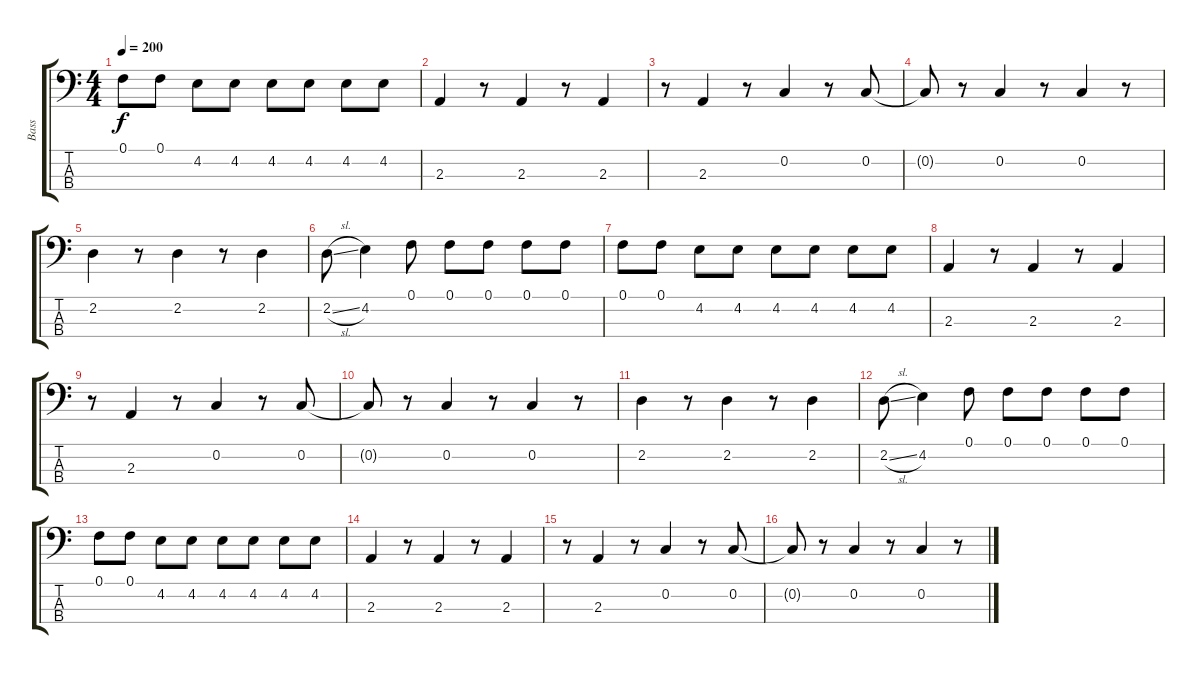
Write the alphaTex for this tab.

\track ("Bass" "Bass") {instrument electricbassfinger}
\staff {score tabs}
\tuning (F2 C2 G1 D1) {hide}
\ts (4 4)
\tempo 200
\clef f4
\ks c
0.1.8{dy f} 0.1.8 4.2.8 4.2.8 4.2.8 4.2.8 4.2.8 4.2.8 |
2.3.4 r.8 2.3.4 r.8 2.3.4 |
r.8 2.3.4 r.8 0.2.4 r.8 0.2.8 |
0.2{t}.8 r.8 0.2.4 r.8 0.2.4 r.8 |
2.2.4 r.8 2.2.4 r.8 2.2.4 |
2.2{sl}.8 4.2.4 0.1.8 0.1.8 0.1.8 0.1.8 0.1.8 |
0.1.8 0.1.8 4.2.8 4.2.8 4.2.8 4.2.8 4.2.8 4.2.8 |
2.3.4 r.8 2.3.4 r.8 2.3.4 |
r.8 2.3.4 r.8 0.2.4 r.8 0.2.8 |
0.2{t}.8 r.8 0.2.4 r.8 0.2.4 r.8 |
2.2.4 r.8 2.2.4 r.8 2.2.4 |
2.2{sl}.8 4.2.4 0.1.8 0.1.8 0.1.8 0.1.8 0.1.8 |
0.1.8 0.1.8 4.2.8 4.2.8 4.2.8 4.2.8 4.2.8 4.2.8 |
2.3.4 r.8 2.3.4 r.8 2.3.4 |
r.8 2.3.4 r.8 0.2.4 r.8 0.2.8 |
0.2{t}.8 r.8 0.2.4 r.8 0.2.4 r.8
